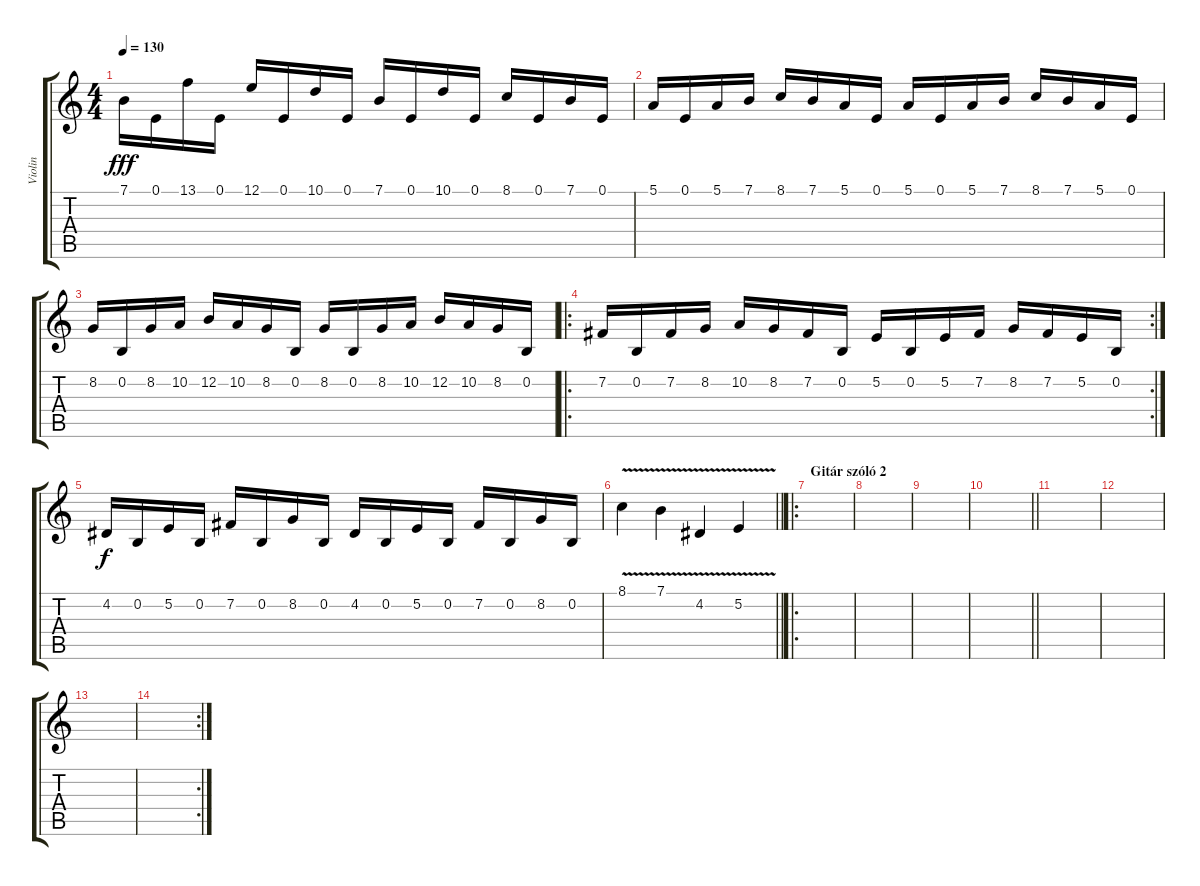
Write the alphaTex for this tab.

\track ("Violin" "Violin") {instrument viola}
\staff {score tabs}
\tuning (E4 B3 G3 D3 A2 E2) {hide}
\ts (4 4)
\tempo 130
\clef g2
\ks c
7.1.16{dy fff} 0.1.16 13.1.16 0.1.16 12.1.16 0.1.16 10.1.16 0.1.16 7.1.16 0.1.16 10.1.16 0.1.16 8.1.16 0.1.16 7.1.16 0.1.16 |
5.1.16 0.1.16 5.1.16 7.1.16 8.1.16 7.1.16 5.1.16 0.1.16 5.1.16 0.1.16 5.1.16 7.1.16 8.1.16 7.1.16 5.1.16 0.1.16 |
8.2.16 0.2.16 8.2.16 10.2.16 12.2.16 10.2.16 8.2.16 0.2.16 8.2.16 0.2.16 8.2.16 10.2.16 12.2.16 10.2.16 8.2.16 0.2.16 |
\ro
\rc 2
7.2.16 0.2.16 7.2.16 8.2.16 10.2.16 8.2.16 7.2.16 0.2.16 5.2.16 0.2.16 5.2.16 7.2.16 8.2.16 7.2.16 5.2.16 0.2.16 |
4.2.16{dy f volume 10} 0.2.16{volume 15} 5.2.16 0.2.16 7.2.16 0.2.16 8.2.16 0.2.16 4.2.16 0.2.16 5.2.16 0.2.16 7.2.16 0.2.16 8.2.16 0.2.16 |
\barLineRight lightlight
8.1{v}.4 7.1{v}.4 4.2{v}.4 5.2{v}.4 |
\ro
\section ("" "Gitár szóló 2")
|
|
|
\barLineRight lightlight
|
|
|
|
\rc 2
